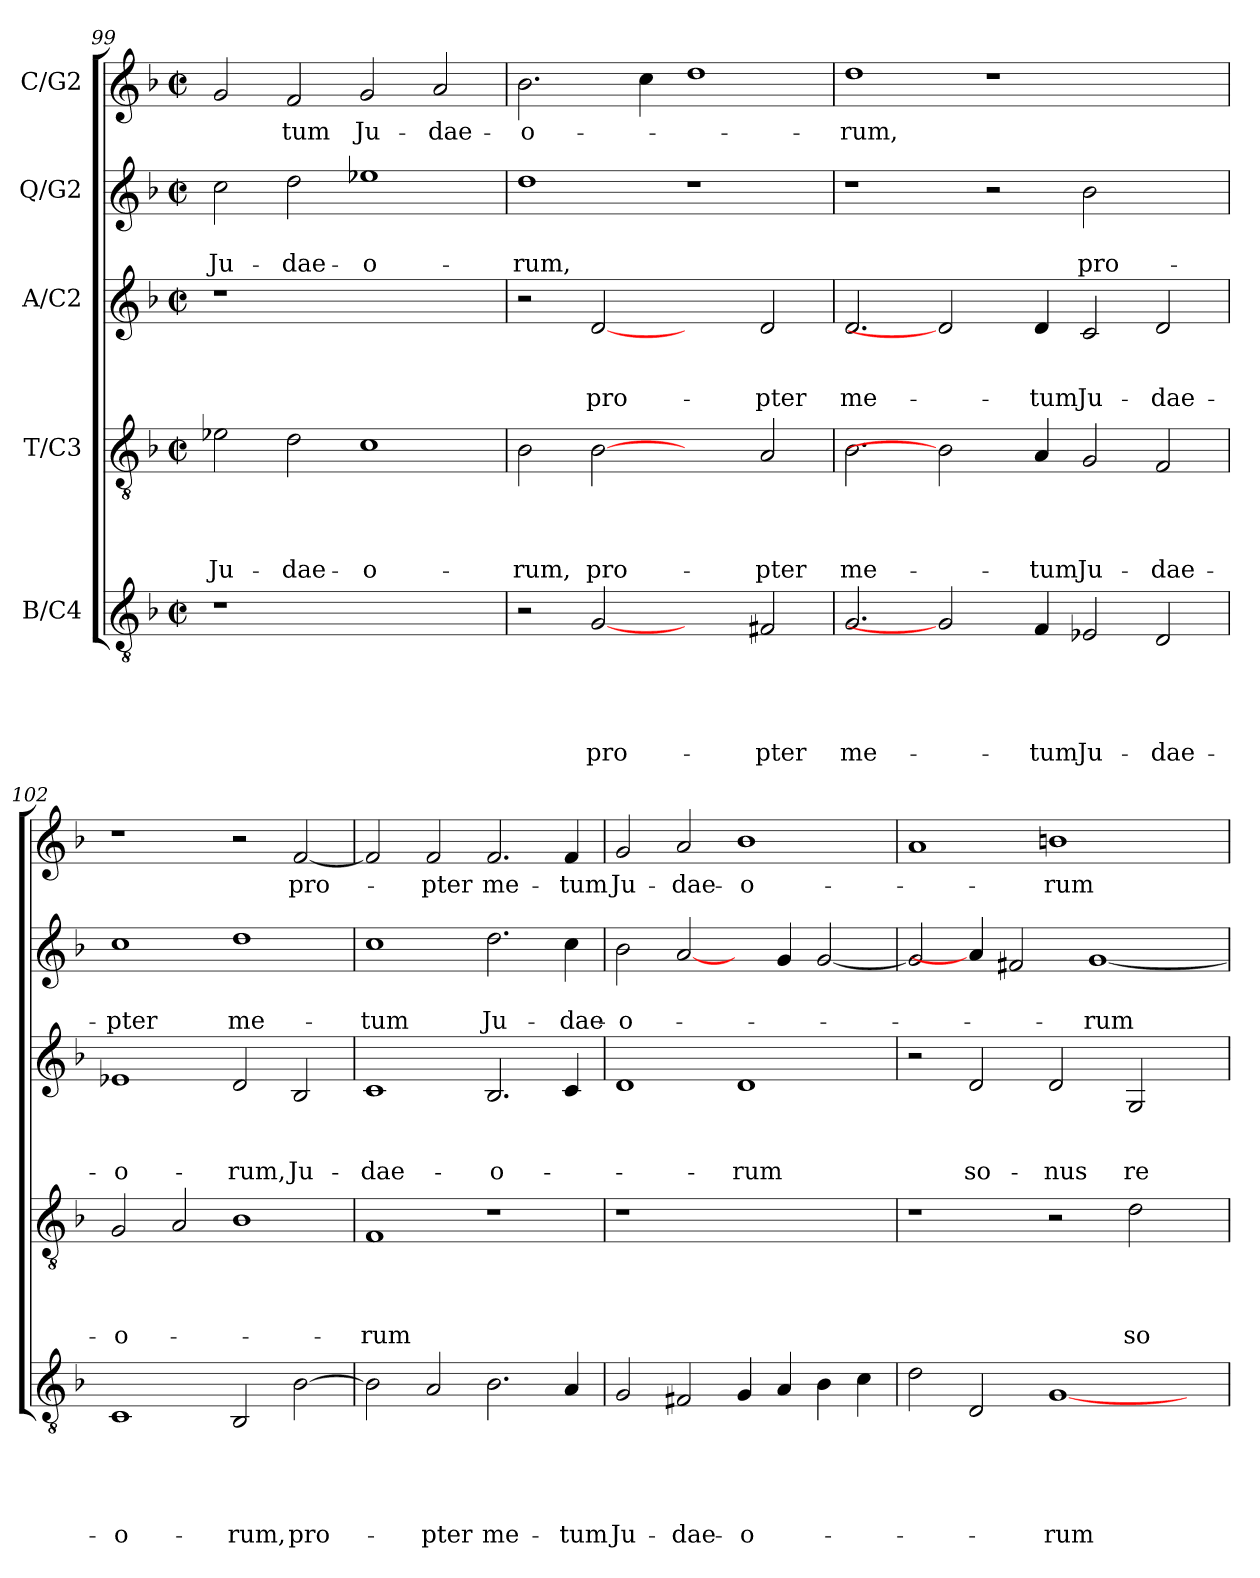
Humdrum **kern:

**kern	**text	**text	**text	**text	**text	**kern	**text	**text	**text	**text	**kern	**text	**text	**text	**kern	**text	**text	**kern	**text
*part5	*part5	*part5	*part5	*part5	*part5	*part4	*part4	*part4	*part4	*part4	*part3	*part3	*part3	*part3	*part2	*part2	*part2	*part1	*part1
*staff5	*staff5	*staff5	*staff5	*staff5	*staff5	*staff4	*staff4	*staff4	*staff4	*staff4	*staff3	*staff3	*staff3	*staff3	*staff2	*staff2	*staff2	*staff1	*staff1
*I"B/C4	*	*	*	*	*	*I"T/C3	*	*	*	*	*I"A/C2	*	*	*	*I"Q/G2	*	*	*I"C/G2	*
*clefGv2	*	*	*	*	*	*clefGv2	*	*	*	*	*clefG2	*	*	*	*clefG2	*	*	*clefG2	*
*k[b-]	*	*	*	*	*	*k[b-]	*	*	*	*	*k[b-]	*	*	*	*k[b-]	*	*	*k[b-]	*
*F:	*	*	*	*	*	*F:	*	*	*	*	*F:	*	*	*	*F:	*	*	*F:	*
*M2/2	*	*	*	*	*	*M2/2	*	*	*	*	*M2/2	*	*	*	*M2/2	*	*	*M2/2	*
*met(c|)	*	*	*	*	*	*met(c|)	*	*	*	*	*met(c|)	*	*	*	*met(c|)	*	*	*met(c|)	*
=99	=99	=99	=99	=99	=99	=99	=99	=99	=99	=99	=99	=99	=99	=99	=99	=99	=99	=99	=99
!	!	!	!	!	!	!	!	!	!	!LO:LY:b	!	!	!	!	!	!	!LO:LY:b	!	!
1r	.	.	.	.	.	2e-X\	.	.	.	Ju-	1r	.	.	.	2cc\	.	Ju-	2g/	.
!	!	!	!	!	!	!	!	!	!	!LO:LY:b	!	!	!	!	!	!	!LO:LY:b	!	!LO:LY:b
.	.	.	.	.	.	2d\	.	.	.	-dae-	.	.	.	.	2dd\	.	-dae-	2f/	-tum
!	!	!	!	!	!	!	!	!	!	!LO:LY:b	!	!	!	!	!	!	!LO:LY:b	!	!LO:LY:b
1ryy	.	.	.	.	.	1c	.	.	.	-o-	1ryy	.	.	.	1ee-X	.	-o-	2g/	Ju-
!	!	!	!	!	!	!	!	!	!	!	!	!	!	!	!	!	!	!	!LO:LY:b
.	.	.	.	.	.	.	.	.	.	.	.	.	.	.	.	.	.	2a/	-dae-
=100	=100	=100	=100	=100	=100	=100	=100	=100	=100	=100	=100	=100	=100	=100	=100	=100	=100	=100	=100
!	!	!	!	!	!	!	!	!	!	!LO:LY:b	!	!	!	!	!	!	!LO:LY:b	!	!LO:LY:b
2r	.	.	.	.	.	2B-\	.	.	.	-rum,	2r	.	.	.	1dd	.	-rum,	2.b-\	-o-
!	!	!	!	!	!LO:LY:b	!	!	!	!	!LO:LY:b	!	!	!	!LO:LY:b	!	!	!	!	!
[2G	.	.	.	.	pro-	[2B-	.	.	.	pro-	[2d	.	.	pro-	.	.	.	.	.
.	.	.	.	.	.	.	.	.	.	.	.	.	.	.	.	.	.	4cc\	.
2ryy	.	.	.	.	.	2ryy	.	.	.	.	2ryy	.	.	.	1r	.	.	1dd	.
!	!	!	!	!	!LO:LY:b	!	!	!	!	!LO:LY:b	!	!	!	!LO:LY:b	!	!	!	!	!
2F#X/	.	.	.	.	-pter	2A/	.	.	.	-pter	2d/	.	.	-pter	.	.	.	.	.
=101	=101	=101	=101	=101	=101	=101	=101	=101	=101	=101	=101	=101	=101	=101	=101	=101	=101	=101	=101
!	!	!	!	!	!LO:LY:b	!	!	!	!	!LO:LY:b	!	!	!	!LO:LY:b	!	!	!	!	!LO:LY:b
2.G/	.	.	.	.	me-	2.B-\	.	.	.	me-	2.d/	.	.	me-	1r	.	.	1dd	-rum,
2G]	.	.	.	.	.	2B-]	.	.	.	.	2d]	.	.	.	.	.	.	.	.
.	.	.	.	.	.	.	.	.	.	.	.	.	.	.	2r	.	.	1r	.
!	!	!	!	!	!LO:LY:b	!	!	!	!	!LO:LY:b	!	!	!	!LO:LY:b	!	!	!	!	!
4F/	.	.	.	.	-tum	4A/	.	.	.	-tum	4d/	.	.	-tum	.	.	.	.	.
!	!	!	!	!	!LO:LY:b	!	!	!	!	!LO:LY:b	!	!	!	!LO:LY:b	!	!	!LO:LY:b	!	!
2E-X/	.	.	.	.	Ju-	2G/	.	.	.	Ju-	2c/	.	.	Ju-	2b-\	.	pro-	.	.
!	!	!	!	!	!LO:LY:b	!	!	!	!	!LO:LY:b	!	!	!	!LO:LY:b	!	!	!	!	!
2D/	.	.	.	.	-dae-	2F/	.	.	.	-dae-	2d/	.	.	-dae-	2ryy	.	.	2ryy	.
!!LO:LB:g=z
=102	=102	=102	=102	=102	=102	=102	=102	=102	=102	=102	=102	=102	=102	=102	=102	=102	=102	=102	=102
!	!	!	!	!	!LO:LY:b	!	!	!	!	!LO:LY:b	!	!	!	!LO:LY:b	!	!	!LO:LY:b	!	!
1C	.	.	.	.	-o-	2G/	.	.	.	-o-	1e-X	.	.	-o-	1cc	.	-pter	1r	.
.	.	.	.	.	.	2A/	.	.	.	.	.	.	.	.	.	.	.	.	.
!	!	!	!	!	!LO:LY:b	!	!	!	!	!	!	!	!	!LO:LY:b	!	!	!LO:LY:b	!	!
2BB-/	.	.	.	.	-rum,	1B-	.	.	.	.	2d/	.	.	-rum,	1dd	.	me-	2r	.
!	!	!	!	!	!LO:LY:b	!	!	!	!	!	!	!	!	!LO:LY:b	!	!	!	!	!LO:LY:b
[2B-\	.	.	.	.	pro-	.	.	.	.	.	2B-/	.	.	Ju-	.	.	.	[2f/	pro-
=103	=103	=103	=103	=103	=103	=103	=103	=103	=103	=103	=103	=103	=103	=103	=103	=103	=103	=103	=103
!	!	!	!	!	!	!	!	!	!	!LO:LY:b	!	!	!	!LO:LY:b	!	!	!LO:LY:b	!	!
2B-\]	.	.	.	.	.	1F	.	.	.	-rum	1c	.	.	-dae-	1cc	.	-tum	2f/]	.
!	!	!	!	!	!LO:LY:b	!	!	!	!	!	!	!	!	!	!	!	!	!	!LO:LY:b
2A/	.	.	.	.	-pter	.	.	.	.	.	.	.	.	.	.	.	.	2f/	-pter
!	!	!	!	!	!LO:LY:b	!	!	!	!	!	!	!	!	!LO:LY:b	!	!	!LO:LY:b	!	!LO:LY:b
2.B-\	.	.	.	.	me-	1r	.	.	.	.	2.B-/	.	.	-o-	2.dd\	.	Ju-	2.f/	me-
!	!	!	!	!	!LO:LY:b	!	!	!	!	!	!	!	!	!	!	!	!LO:LY:b	!	!LO:LY:b
4A/	.	.	.	.	-tum	.	.	.	.	.	4c/	.	.	.	4cc\	.	-dae-	4f/	-tum
=104	=104	=104	=104	=104	=104	=104	=104	=104	=104	=104	=104	=104	=104	=104	=104	=104	=104	=104	=104
!	!	!	!	!	!LO:LY:b	!	!	!	!	!	!	!	!	!	!	!	!LO:LY:b	!	!LO:LY:b
2G/	.	.	.	.	Ju-	1r	.	.	.	.	1d	.	.	.	2b-\	.	-o-	2g/	Ju-
!	!	!	!	!	!LO:LY:b	!	!	!	!	!	!	!	!	!	!	!	!	!	!LO:LY:b
2F#X/	.	.	.	.	-dae-	.	.	.	.	.	.	.	.	.	[2a/	.	.	2a/	-dae-
!	!	!	!	!	!LO:LY:b	!	!	!	!	!	!	!	!	!LO:LY:b	!	!	!	!	!LO:LY:b
4G/	.	.	.	.	-o-	1ryy	.	.	.	.	1d	.	.	-rum	4ryy	.	.	1b-	-o-
4A/	.	.	.	.	.	.	.	.	.	.	.	.	.	.	4g/	.	.	.	.
4B-\	.	.	.	.	.	.	.	.	.	.	.	.	.	.	[2g/	.	.	.	.
4c\	.	.	.	.	.	.	.	.	.	.	.	.	.	.	.	.	.	.	.
=105	=105	=105	=105	=105	=105	=105	=105	=105	=105	=105	=105	=105	=105	=105	=105	=105	=105	=105	=105
2d\	.	.	.	.	.	1r	.	.	.	.	2r	.	.	.	2g/]	.	.	1a	.
!	!	!	!	!	!	!	!	!	!	!	!	!	!	!LO:LY:b	!	!	!	!	!
2D/	.	.	.	.	.	.	.	.	.	.	2d/	.	.	so-	4a/]	.	.	.	.
.	.	.	.	.	.	.	.	.	.	.	.	.	.	.	2f#X/	.	.	.	.
!	!	!	!	!	!LO:LY:b	!	!	!	!	!	!	!	!	!LO:LY:b	!	!	!	!	!LO:LY:b
[1G	.	.	.	.	-rum	2r	.	.	.	.	2d/	.	.	-nus	.	.	.	1bn	-rum
!	!	!	!	!	!	!	!	!	!	!	!	!	!	!	!	!	!LO:LY:b	!	!
.	.	.	.	.	.	.	.	.	.	.	.	.	.	.	[1g	.	-rum	.	.
!	!	!	!	!	!	!	!	!	!	!LO:LY:b	!	!	!	!LO:LY:b	!	!	!	!	!
.	.	.	.	.	.	2d\	.	.	.	so-	2G/	.	.	re-	.	.	.	.	.
4ryy	.	.	.	.	.	4ryy	.	.	.	.	4ryy	.	.	.	.	.	.	4ryy	.
=	=	=	=	=	=	=	=	=	=	=	=	=	=	=	=	=	=	=	=
*-	*-	*-	*-	*-	*-	*-	*-	*-	*-	*-	*-	*-	*-	*-	*-	*-	*-	*-	*-
